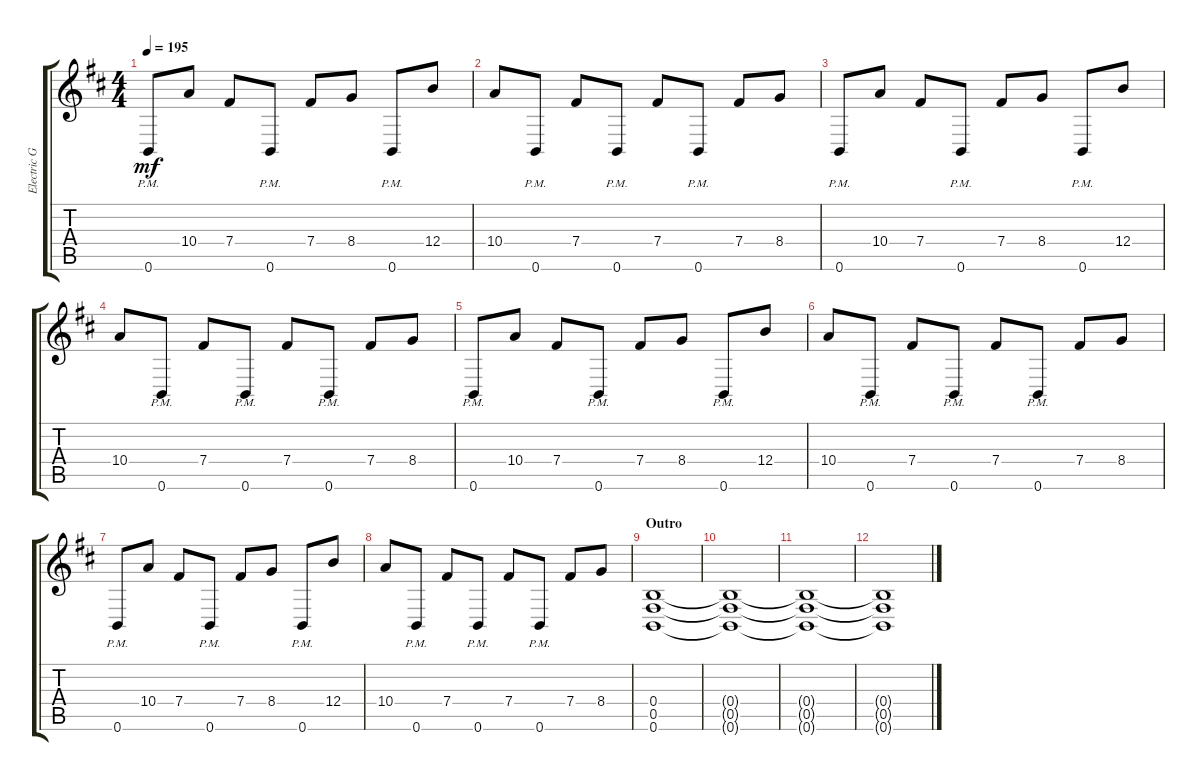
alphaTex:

\track ("Electric Guitar 1" "Electric G") {instrument distortionguitar}
\staff {score tabs}
\tuning (Db4 Ab3 E3 B2 Gb2 B1) {hide}
\ts (4 4)
\tempo 195
\clef g2
\ks bminor
0.6{pm}.8{dy mf} 10.4.8 7.4.8 0.6{pm}.8 7.4.8 8.4.8 0.6{pm}.8 12.4.8 |
10.4.8 0.6{pm}.8 7.4.8 0.6{pm}.8 7.4.8 0.6{pm}.8 7.4.8 8.4.8 |
0.6{pm}.8 10.4.8 7.4.8 0.6{pm}.8 7.4.8 8.4.8 0.6{pm}.8 12.4.8 |
10.4.8 0.6{pm}.8 7.4.8 0.6{pm}.8 7.4.8 0.6{pm}.8 7.4.8 8.4.8 |
0.6{pm}.8 10.4.8 7.4.8 0.6{pm}.8 7.4.8 8.4.8 0.6{pm}.8 12.4.8 |
10.4.8 0.6{pm}.8 7.4.8 0.6{pm}.8 7.4.8 0.6{pm}.8 7.4.8 8.4.8 |
0.6{pm}.8 10.4.8 7.4.8 0.6{pm}.8 7.4.8 8.4.8 0.6{pm}.8 12.4.8 |
10.4.8 0.6{pm}.8 7.4.8 0.6{pm}.8 7.4.8 0.6{pm}.8 7.4.8 8.4.8 |
\section ("" "Outro")
(0.4 0.5 0.6).1 |
(0.4{t} 0.5{t} 0.6{t}).1 |
(0.4{t} 0.5{t} 0.6{t}).1 |
(0.4{t} 0.5{t} 0.6{t}).1
